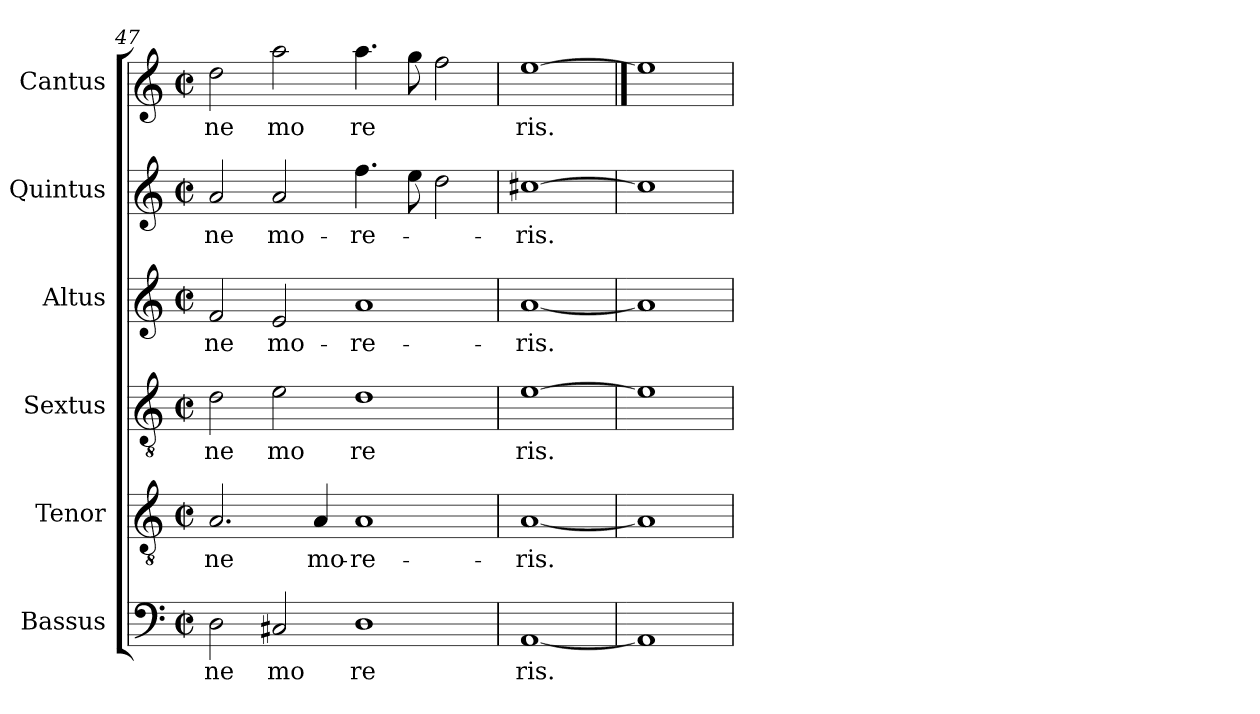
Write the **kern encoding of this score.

**kern	**text	**kern	**text	**kern	**text	**kern	**text	**kern	**text	**kern	**text
*part6	*part6	*part5	*part5	*part4	*part4	*part3	*part3	*part2	*part2	*part1	*part1
*staff6	*staff6	*staff5	*staff5	*staff4	*staff4	*staff3	*staff3	*staff2	*staff2	*staff1	*staff1
*I"Bassus	*	*I"Tenor	*	*I"Sextus	*	*I"Altus	*	*I"Quintus	*	*I"Cantus	*
*clefF4	*	*clefGv2	*	*clefGv2	*	*clefG2	*	*clefG2	*	*clefG2	*
*M2/2	*	*M2/2	*	*M2/2	*	*M2/2	*	*M2/2	*	*M2/2	*
*met(c|)	*	*met(c|)	*	*met(c|)	*	*met(c|)	*	*met(c|)	*	*met(c|)	*
=47	=47	=47	=47	=47	=47	=47	=47	=47	=47	=47	=47
!	!LO:LY:b:cj	!	!LO:LY:b:cj	!	!LO:LY:b:cj	!	!LO:LY:b:cj	!	!LO:LY:b:cj	!	!LO:LY:b:cj
2D\	ne	2.A/	ne	2d\	ne	2f/	ne	2a/	ne	2dd\	ne
!	!LO:LY:b:cj	!	!	!	!LO:LY:b:cj	!	!LO:LY:b:cj	!	!LO:LY:b:cj	!	!LO:LY:b:cj
2C#X/	mo	.	.	2e\	mo	2e/	mo-	2a/	mo-	2aa\	mo
!	!	!	!LO:LY:b:cj	!	!	!	!	!	!	!	!
.	.	4A/	mo-	.	.	.	.	.	.	.	.
!	!LO:LY:b:cj	!	!LO:LY:b:cj	!	!LO:LY:b:cj	!	!LO:LY:b:cj	!	!LO:LY:b:cj	!	!LO:LY:b:cj
1D	re	1A	-re-	1d	re	1a	-re-	4.ff\	-re-	4.aa\	re
.	.	.	.	.	.	.	.	8ee\	.	8gg\	.
.	.	.	.	.	.	.	.	2dd\	.	2ff\	.
=48	=48	=48	=48	=48	=48	=48	=48	=48	=48	=48	=48
!	!LO:LY:b:cj	!	!LO:LY:b:cj	!	!LO:LY:b:cj	!	!LO:LY:b:cj	!	!LO:LY:b:cj	!	!LO:LY:b:cj
[1AA	ris.	[1A	-ris.	[1e	ris.	[1a	-ris.	[1cc#X	-ris.	[1ee	ris.
=49	==49	=49	==49	=49	==49	=49	==49	=49	==49	==49	==49
1AA]	.	1A]	.	1e]	.	1a]	.	1cc#]	.	1ee]	.
=	=	=	=	=	=	=	=	=	=	=	=
*-	*-	*-	*-	*-	*-	*-	*-	*-	*-	*-	*-
